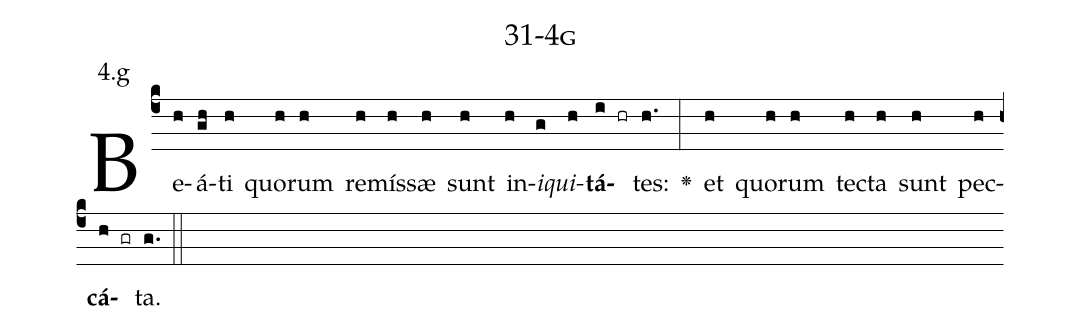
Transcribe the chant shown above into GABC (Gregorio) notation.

name: 31-4g;
annotation: 4.g;
%%
(c4)Be(h)á(gh)ti(h) quo(h)rum(h) re(h)mís(h)sæ(h) sunt(h) in(h)<i>i</i>(g)<i>qui</i>(h)<b>tá</b>(i hr)tes:(h.) <v>\greheightstar</v>(:) et(h) quo(h)rum(h) tec(h)ta(h) sunt(h) pec(h)<b>cá</b>(h gr)ta.(g.) (::)


%E(h) u(h) o(h) u(h) a(h) e.(g.) (::)
